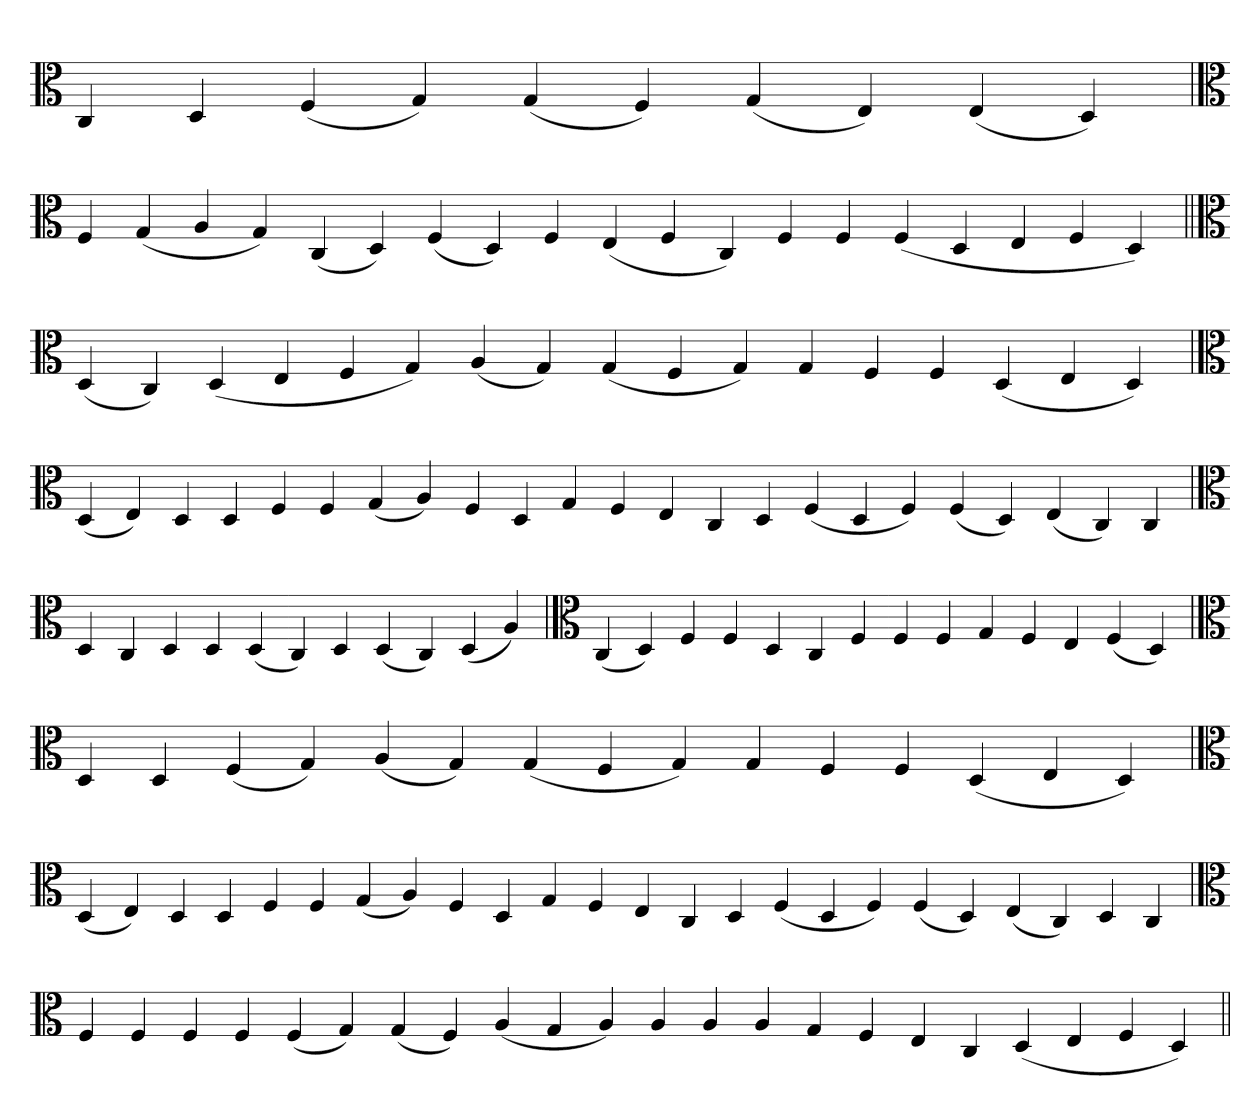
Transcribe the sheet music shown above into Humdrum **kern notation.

**kern
*part1
*staff1
*clefC3
=
4C
4D
(4F
4G)
(4G
4F)
(4G
4E)
(4E
4D)
=`
*clefC3
4F
(4G
4A
4G)
(4C
4D)
(4F
4D)
4F
(4E
4F
4C)
4F
4F
(4F
4D
4E
4F
4D)
=||
*clefC3
(4D
4C)
(4D
4E
4F
4G)
(4A
4G)
(4G
4F
4G)
4G
4F
4F
(4D
4E
4D)
=`
*clefC3
(4D
4E)
4D
4D
4F
4F
(4G
4A)
4F
4D
4G
4F
4E
4C
4D
(4F
4D
4F)
(4F
4D)
(4E
4C)
4C
=
*clefC3
4D
4C
4D
4D
(4D
4C)
4D
(4D
4C)
(4D
4A)
=`
*clefC3
(4C
4D)
4F
4F
4D
4C
4F
4F
4F
4G
4F
4E
(4F
4D)
=
*clefC3
4D
4D
(4F
4G)
(4A
4G)
(4G
4F
4G)
4G
4F
4F
(4D
4E
4D)
=`
*clefC3
(4D
4E)
4D
4D
4F
4F
(4G
4A)
4F
4D
4G
4F
4E
4C
4D
(4F
4D
4F)
(4F
4D)
(4E
4C)
4D
4C
='
*clefC3
4F
4F
4F
4F
(4F
4G)
(4G
4F)
(4A
4G
4A)
4A
4A
4A
4G
4F
4E
4C
(4D
4E
4F
4D)
=||
*-
